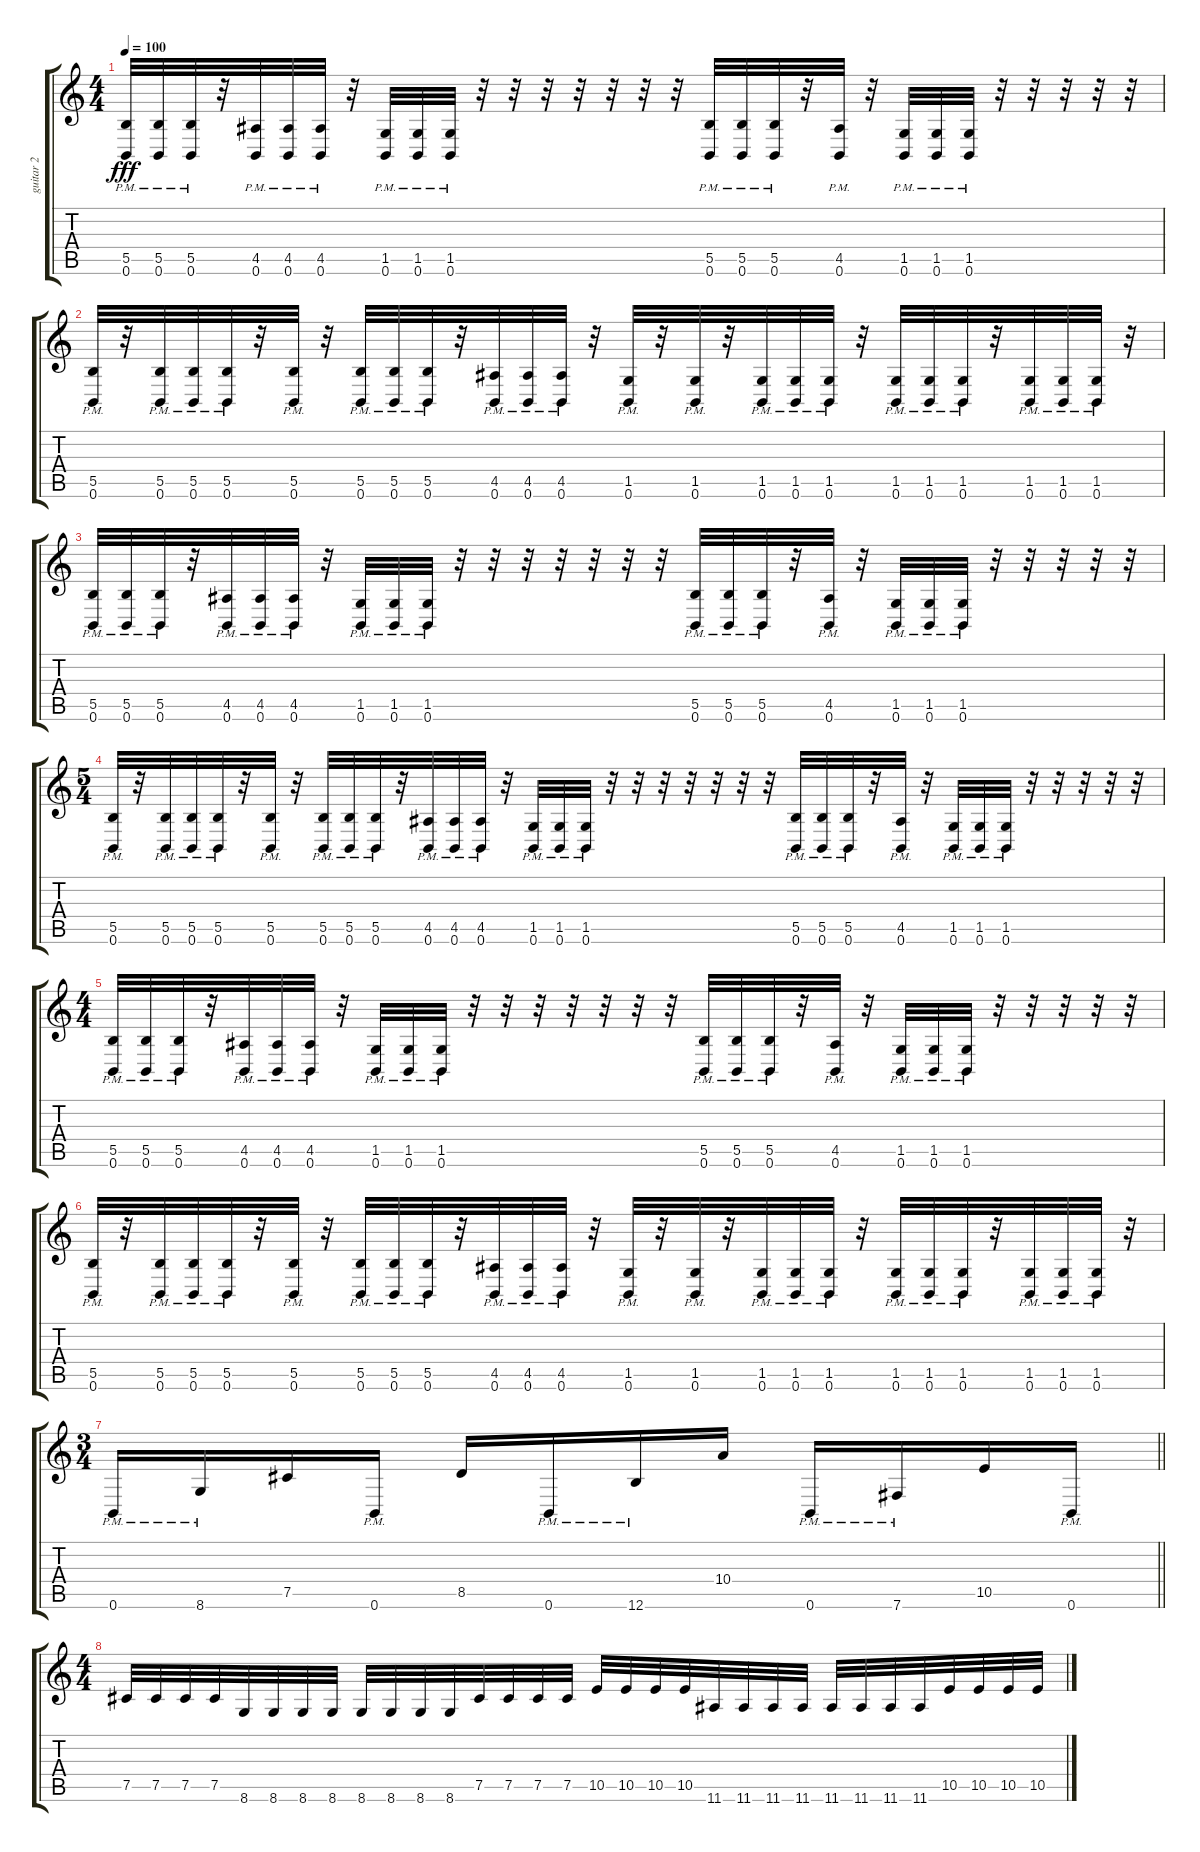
\track ("guitar 2" "guitar 2") {instrument distortionguitar}
\staff {score tabs}
\tuning (Db4 Ab3 E3 B2 Gb2 B1) {hide}
\ts (4 4)
\tempo 100
\clef g2
\ks c
(5.5{pm} 0.6{pm}).32{dy fff} (5.5{pm} 0.6{pm}).32 (5.5{pm} 0.6{pm}).32 r.32 (4.5{pm} 0.6{pm}).32 (4.5{pm} 0.6{pm}).32 (4.5{pm} 0.6{pm}).32 r.32 (1.5{pm} 0.6{pm}).32 (1.5{pm} 0.6{pm}).32 (1.5{pm} 0.6{pm}).32 r.32 r.32 r.32 r.32 r.32 r.32 r.32 (5.5{pm} 0.6{pm}).32 (5.5{pm} 0.6{pm}).32 (5.5{pm} 0.6{pm}).32 r.32 (4.5{pm} 0.6{pm}).32 r.32 (1.5{pm} 0.6{pm}).32 (1.5{pm} 0.6{pm}).32 (1.5{pm} 0.6{pm}).32 r.32 r.32 r.32 r.32 r.32 |
(5.5{pm} 0.6{pm}).32 r.32 (5.5{pm} 0.6{pm}).32 (5.5{pm} 0.6{pm}).32 (5.5{pm} 0.6{pm}).32 r.32 (5.5{pm} 0.6{pm}).32 r.32 (5.5{pm} 0.6{pm}).32 (5.5{pm} 0.6{pm}).32 (5.5{pm} 0.6{pm}).32 r.32 (4.5{pm} 0.6{pm}).32 (4.5{pm} 0.6{pm}).32 (4.5{pm} 0.6{pm}).32 r.32 (1.5{pm} 0.6{pm}).32 r.32 (1.5{pm} 0.6{pm}).32 r.32 (1.5{pm} 0.6{pm}).32 (1.5{pm} 0.6{pm}).32 (1.5{pm} 0.6{pm}).32 r.32 (1.5{pm} 0.6{pm}).32 (1.5{pm} 0.6{pm}).32 (1.5{pm} 0.6{pm}).32 r.32 (1.5{pm} 0.6{pm}).32 (1.5{pm} 0.6{pm}).32 (1.5{pm} 0.6{pm}).32 r.32 |
(5.5{pm} 0.6{pm}).32 (5.5{pm} 0.6{pm}).32 (5.5{pm} 0.6{pm}).32 r.32 (4.5{pm} 0.6{pm}).32 (4.5{pm} 0.6{pm}).32 (4.5{pm} 0.6{pm}).32 r.32 (1.5{pm} 0.6{pm}).32 (1.5{pm} 0.6{pm}).32 (1.5{pm} 0.6{pm}).32 r.32 r.32 r.32 r.32 r.32 r.32 r.32 (5.5{pm} 0.6{pm}).32 (5.5{pm} 0.6{pm}).32 (5.5{pm} 0.6{pm}).32 r.32 (4.5{pm} 0.6{pm}).32 r.32 (1.5{pm} 0.6{pm}).32 (1.5{pm} 0.6{pm}).32 (1.5{pm} 0.6{pm}).32 r.32 r.32 r.32 r.32 r.32 |
\ts (5 4)
(5.5{pm} 0.6{pm}).32 r.32 (5.5{pm} 0.6{pm}).32 (5.5{pm} 0.6{pm}).32 (5.5{pm} 0.6{pm}).32 r.32 (5.5{pm} 0.6{pm}).32 r.32 (5.5{pm} 0.6{pm}).32 (5.5{pm} 0.6{pm}).32 (5.5{pm} 0.6{pm}).32 r.32 (4.5{pm} 0.6{pm}).32 (4.5{pm} 0.6{pm}).32 (4.5{pm} 0.6{pm}).32 r.32 (1.5{pm} 0.6{pm}).32 (1.5{pm} 0.6{pm}).32 (1.5{pm} 0.6{pm}).32 r.32 r.32 r.32 r.32 r.32 r.32 r.32 (5.5{pm} 0.6{pm}).32 (5.5{pm} 0.6{pm}).32 (5.5{pm} 0.6{pm}).32 r.32 (4.5{pm} 0.6{pm}).32 r.32 (1.5{pm} 0.6{pm}).32 (1.5{pm} 0.6{pm}).32 (1.5{pm} 0.6{pm}).32 r.32 r.32 r.32 r.32 r.32 |
\ts (4 4)
(5.5{pm} 0.6{pm}).32 (5.5{pm} 0.6{pm}).32 (5.5{pm} 0.6{pm}).32 r.32 (4.5{pm} 0.6{pm}).32 (4.5{pm} 0.6{pm}).32 (4.5{pm} 0.6{pm}).32 r.32 (1.5{pm} 0.6{pm}).32 (1.5{pm} 0.6{pm}).32 (1.5{pm} 0.6{pm}).32 r.32 r.32 r.32 r.32 r.32 r.32 r.32 (5.5{pm} 0.6{pm}).32 (5.5{pm} 0.6{pm}).32 (5.5{pm} 0.6{pm}).32 r.32 (4.5{pm} 0.6{pm}).32 r.32 (1.5{pm} 0.6{pm}).32 (1.5{pm} 0.6{pm}).32 (1.5{pm} 0.6{pm}).32 r.32 r.32 r.32 r.32 r.32 |
(5.5{pm} 0.6{pm}).32 r.32 (5.5{pm} 0.6{pm}).32 (5.5{pm} 0.6{pm}).32 (5.5{pm} 0.6{pm}).32 r.32 (5.5{pm} 0.6{pm}).32 r.32 (5.5{pm} 0.6{pm}).32 (5.5{pm} 0.6{pm}).32 (5.5{pm} 0.6{pm}).32 r.32 (4.5{pm} 0.6{pm}).32 (4.5{pm} 0.6{pm}).32 (4.5{pm} 0.6{pm}).32 r.32 (1.5{pm} 0.6{pm}).32 r.32 (1.5{pm} 0.6{pm}).32 r.32 (1.5{pm} 0.6{pm}).32 (1.5{pm} 0.6{pm}).32 (1.5{pm} 0.6{pm}).32 r.32 (1.5{pm} 0.6{pm}).32 (1.5{pm} 0.6{pm}).32 (1.5{pm} 0.6{pm}).32 r.32 (1.5{pm} 0.6{pm}).32 (1.5{pm} 0.6{pm}).32 (1.5{pm} 0.6{pm}).32 r.32 |
\ts (3 4)
\barLineRight lightlight
0.6{pm}.16 8.6{pm}.16 7.5.16 0.6{pm}.16 8.5.16 0.6{pm}.16 12.6{pm}.16 10.4.16 0.6{pm}.16 7.6{pm}.16 10.5.16 0.6{pm}.16 |
\ts (4 4)
\section ("" "")
7.5.32 7.5.32 7.5.32 7.5.32 8.6.32 8.6.32 8.6.32 8.6.32 8.6.32 8.6.32 8.6.32 8.6.32 7.5.32 7.5.32 7.5.32 7.5.32 10.5.32 10.5.32 10.5.32 10.5.32 11.6.32 11.6.32 11.6.32 11.6.32 11.6.32 11.6.32 11.6.32 11.6.32 10.5.32 10.5.32 10.5.32 10.5.32
